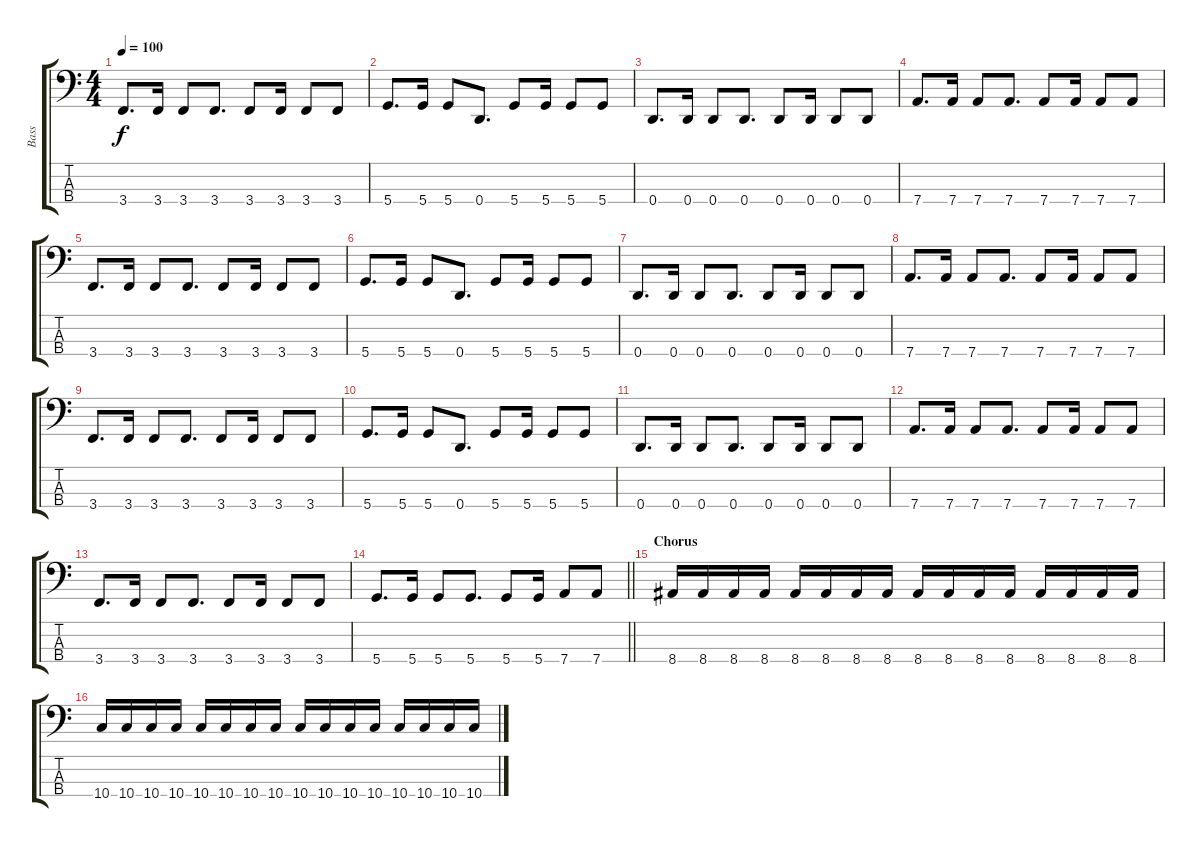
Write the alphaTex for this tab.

\track ("Bass" "Bass") {instrument electricbasspick}
\staff {score tabs}
\tuning (G2 D2 A1 D1) {hide}
\ts (4 4)
\tempo 100
\clef f4
\ks c
3.4.8{d dy f} 3.4.16 3.4.8 3.4.8{d} 3.4.8 3.4.16 3.4.8 3.4.8 |
5.4.8{d} 5.4.16 5.4.8 0.4.8{d} 5.4.8 5.4.16 5.4.8 5.4.8 |
0.4.8{d} 0.4.16 0.4.8 0.4.8{d} 0.4.8 0.4.16 0.4.8 0.4.8 |
7.4.8{d} 7.4.16 7.4.8 7.4.8{d} 7.4.8 7.4.16 7.4.8 7.4.8 |
3.4.8{d} 3.4.16 3.4.8 3.4.8{d} 3.4.8 3.4.16 3.4.8 3.4.8 |
5.4.8{d} 5.4.16 5.4.8 0.4.8{d} 5.4.8 5.4.16 5.4.8 5.4.8 |
0.4.8{d} 0.4.16 0.4.8 0.4.8{d} 0.4.8 0.4.16 0.4.8 0.4.8 |
7.4.8{d} 7.4.16 7.4.8 7.4.8{d} 7.4.8 7.4.16 7.4.8 7.4.8 |
3.4.8{d} 3.4.16 3.4.8 3.4.8{d} 3.4.8 3.4.16 3.4.8 3.4.8 |
5.4.8{d} 5.4.16 5.4.8 0.4.8{d} 5.4.8 5.4.16 5.4.8 5.4.8 |
0.4.8{d} 0.4.16 0.4.8 0.4.8{d} 0.4.8 0.4.16 0.4.8 0.4.8 |
7.4.8{d} 7.4.16 7.4.8 7.4.8{d} 7.4.8 7.4.16 7.4.8 7.4.8 |
3.4.8{d} 3.4.16 3.4.8 3.4.8{d} 3.4.8 3.4.16 3.4.8 3.4.8 |
\barLineRight lightlight
5.4.8{d} 5.4.16 5.4.8 5.4.8{d} 5.4.8 5.4.16 7.4.8 7.4.8 |
\section ("" "Chorus")
8.4.16 8.4.16 8.4.16 8.4.16 8.4.16 8.4.16 8.4.16 8.4.16 8.4.16 8.4.16 8.4.16 8.4.16 8.4.16 8.4.16 8.4.16 8.4.16 |
10.4.16 10.4.16 10.4.16 10.4.16 10.4.16 10.4.16 10.4.16 10.4.16 10.4.16 10.4.16 10.4.16 10.4.16 10.4.16 10.4.16 10.4.16 10.4.16
